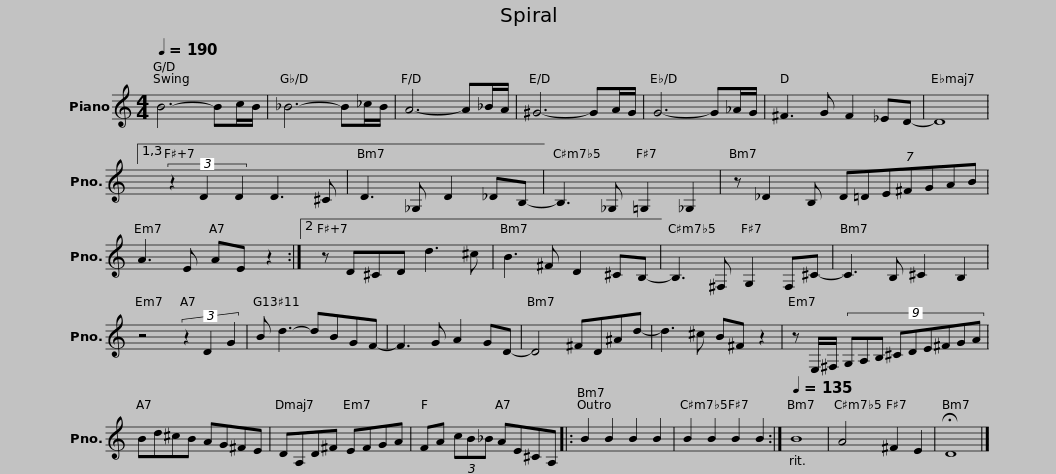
X:1
L:1/8
Q:1/4=190
M:4/4
I:linebreak $
K:C
V:1 treble
V:1
 B6- Bc/B/ | _B6- B_c/B/ | A6- A_B/A/ | ^G6- GA/G/ | G6- G_A/G/ | %5
 ^F3 G F2 _ED- | D8 |1,3 (3z2 D2 D2 D3 ^C |$ D3 _G, D2 _DB,- | B,3 _G, =G,2 _G,2 | %10
 z _D2 B, (7:4:7D=DE^FGAB | A3 E AE z2 :|2 z D^CD d3 ^c |$ B3 ^F D2 ^CB,- | B,3 ^F, G,2 F,^C- | %15
 C3 B, ^C2 B,2 | z4 (3z2 D2 G2 | B d3- dBGF- | F3 G A2 GD- |$ D4 ^FD^Ad- | %20
 d3 ^c B^F z2 | z E,/^F,/ (9:6:9G,A,B, ^CDE^FGA | Bd^cB AG^FE |$ DA,D^F EFGA | FA (3cB_B AE^CA, |:$ %25
 B2 B2 B2 B2 | B2 B2 B2 B2 :|[Q:1/4=135] B8 | A4 ^F2 E2 | !fermata!D8 |] %30
